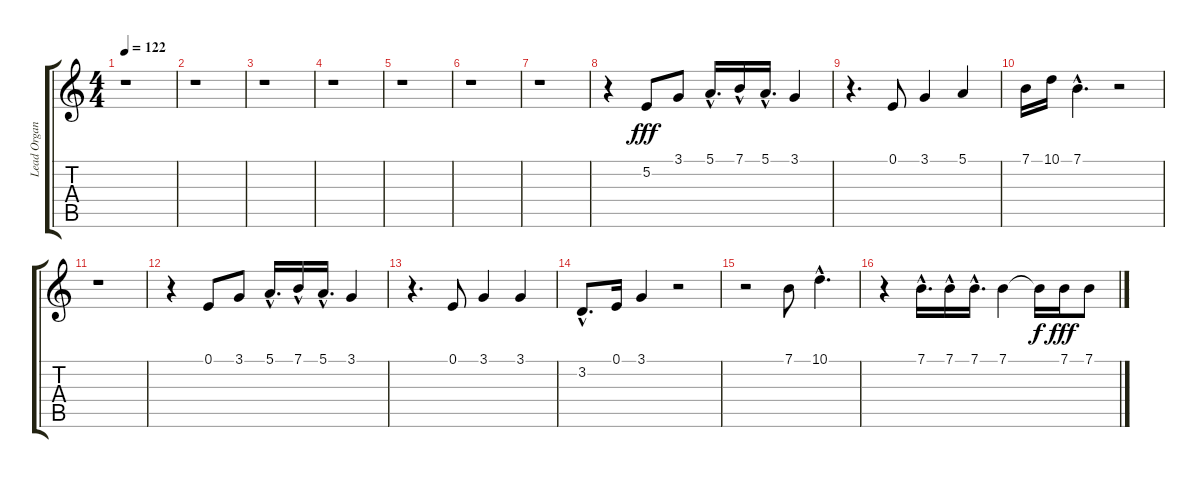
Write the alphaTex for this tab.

\track ("Lead Organ 3" "Lead Organ") {instrument rockorgan}
\staff {score tabs}
\tuning (E4 B3 G3 D3 A2 E2) {hide}
\ts (4 4)
\tempo 122
\clef g2
\ks c
r.1{dy fff instrument rockorgan} |
r.1 |
r.1 |
r.1 |
r.1 |
r.1 |
r.1 |
r.4 5.2.8 3.1.8 5.1{hac}.16{d} 7.1{hac}.16 5.1{hac}.16{d} 3.1.4 |
r.4{d} 0.1.8 3.1.4 5.1.4 |
7.1.16 10.1.16 7.1{hac}.4{d} r.2 |
r.1 |
r.4 0.1.8 3.1.8 5.1{hac}.16{d} 7.1{hac}.16 5.1{hac}.16{d} 3.1.4 |
r.4{d} 0.1.8 3.1.4 3.1.4 |
3.2{hac}.8{d} 0.1.16 3.1.4 r.2 |
r.2 7.1.8 10.1{hac}.4{d} |
r.4 7.1{hac}.16{d} 7.1{hac}.16 7.1{hac}.16{d} 7.1.4 7.1{t}.16{dy f} 7.1.16{dy fff} 7.1.8
